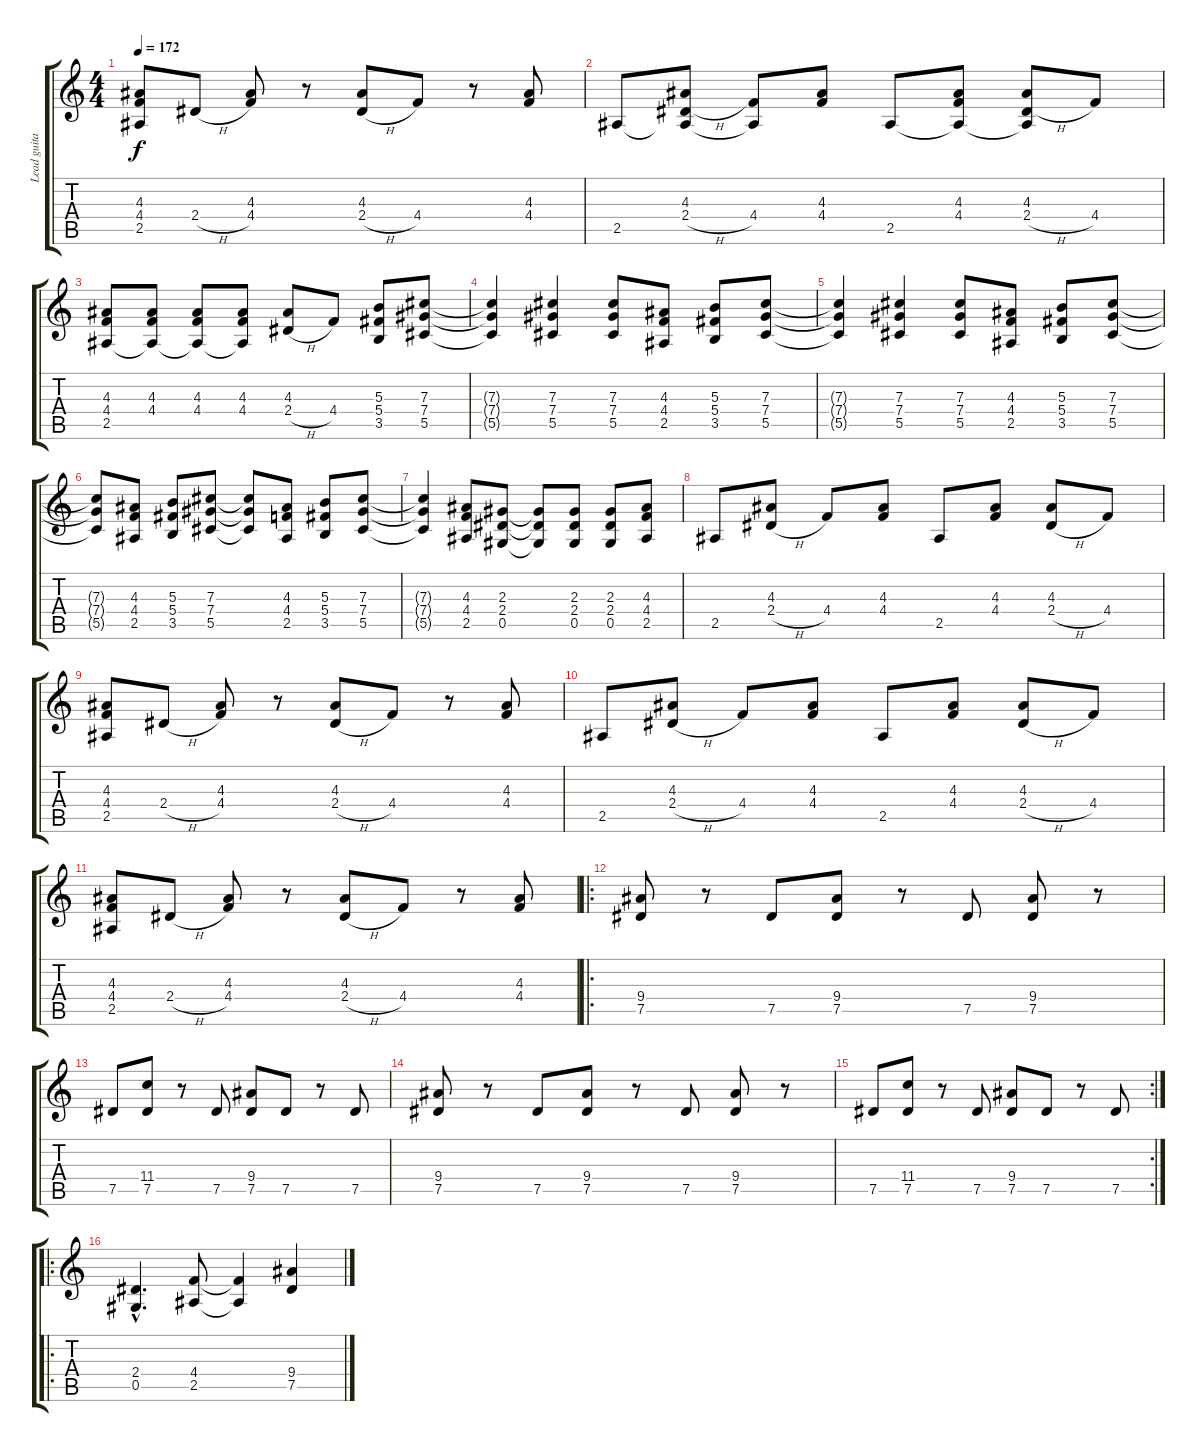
\track ("Lead guitar " "Lead guita") {instrument distortionguitar}
\staff {score tabs}
\tuning (Eb4 Bb3 Gb3 Db3 Ab2 Eb2) {hide}
\ts (4 4)
\tempo 172
\clef g2
\ks c
(4.3 4.4 2.5).8{dy f} 2.4{h}.8 (4.3 4.4).8 r.8 (4.3 2.4{h}).8 4.4.8 r.8 (4.3 4.4).8 |
2.5.8 (4.3 2.4{h} 2.5{t}).8 (4.4 2.5{t}).8 (4.3 4.4).8 2.5.8 (4.3 4.4 2.5{t}).8 (4.3 2.4{h} 2.5{t}).8 4.4.8 |
(4.3 4.4 2.5).8 (4.3 4.4 2.5{t}).8 (4.3 4.4 2.5{t}).8 (4.3 4.4 2.5{t}).8 (4.3 2.4{h}).8 4.4.8 (5.3 5.4 3.5).8 (7.3 7.4 5.5).8 |
(7.3{t} 7.4{t} 5.5{t}).4 (7.3 7.4 5.5).4 (7.3 7.4 5.5).8 (4.3 4.4 2.5).8 (5.3 5.4 3.5).8 (7.3 7.4 5.5).8 |
(7.3{t} 7.4{t} 5.5{t}).4 (7.3 7.4 5.5).4 (7.3 7.4 5.5).8 (4.3 4.4 2.5).8 (5.3 5.4 3.5).8 (7.3 7.4 5.5).8 |
(7.3{t} 7.4{t} 5.5{t}).8 (4.3 4.4 2.5).8 (5.3 5.4 3.5).8 (7.3 7.4 5.5).8 (7.3{t} 7.4{t} 5.5{t}).8 (4.3 4.4 2.5).8 (5.3 5.4 3.5).8 (7.3 7.4 5.5).8 |
(7.3{t} 7.4{t} 5.5{t}).4 (4.3 4.4 2.5).8 (2.3 2.4 0.5).8 (2.3{t} 2.4{t} 0.5{t}).8 (2.3 2.4 0.5).8 (2.3 2.4 0.5).8 (4.3 4.4 2.5).8 |
2.5.8 (4.3 2.4{h}).8 4.4.8 (4.3 4.4).8 2.5.8 (4.3 4.4).8 (4.3 2.4{h}).8 4.4.8 |
(4.3 4.4 2.5).8 2.4{h}.8 (4.3 4.4).8 r.8 (4.3 2.4{h}).8 4.4.8 r.8 (4.3 4.4).8 |
2.5.8 (4.3 2.4{h}).8 4.4.8 (4.3 4.4).8 2.5.8 (4.3 4.4).8 (4.3 2.4{h}).8 4.4.8 |
(4.3 4.4 2.5).8 2.4{h}.8 (4.3 4.4).8 r.8 (4.3 2.4{h}).8 4.4.8 r.8 (4.3 4.4).8 |
\ro
(9.4 7.5).8 r.8 7.5.8 (9.4 7.5).8 r.8 7.5.8 (9.4 7.5).8 r.8 |
7.5.8 (11.4 7.5).8 r.8 7.5.8 (9.4 7.5).8 7.5.8 r.8 7.5.8 |
(9.4 7.5).8 r.8 7.5.8 (9.4 7.5).8 r.8 7.5.8 (9.4 7.5).8 r.8 |
\rc 2
7.5.8 (11.4 7.5).8 r.8 7.5.8 (9.4 7.5).8 7.5.8 r.8 7.5.8 |
\ro
(2.4{hac} 0.5{hac}).4{d} (4.4 2.5).8 (4.4{t} 2.5{t}).4 (9.4 7.5).4
